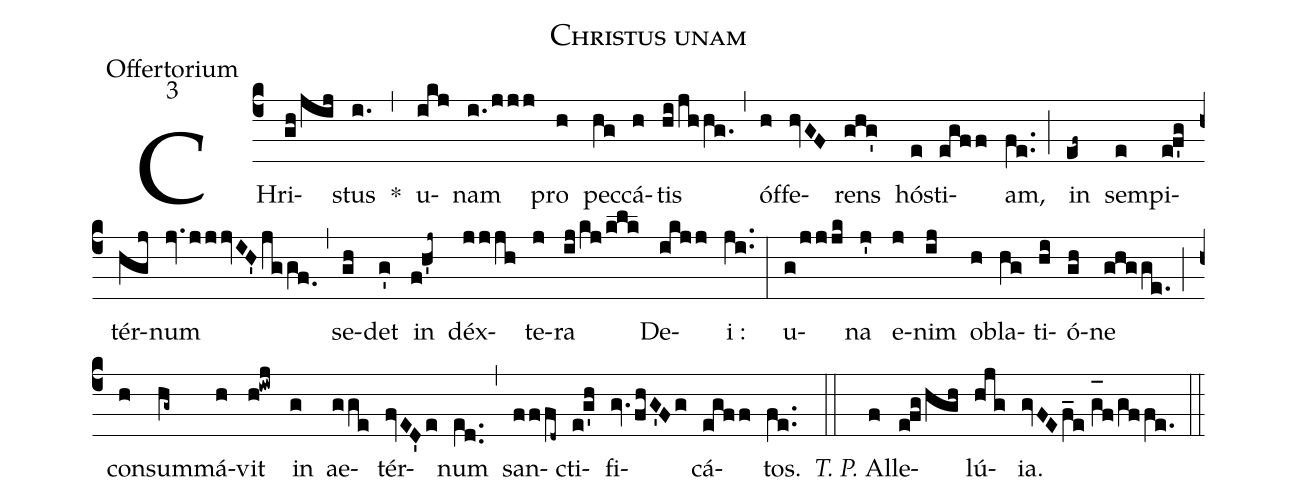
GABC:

name:Christus unam;
office-part:Offertorium;
mode:3;
%%
(c4) CHri(gh/jij)stus(i.) *(,) u(ikj)nam(i./jjj) pro(h) pec(hg)cá(h)tis(hi/jhhg.) (,) óf(h)fe(hvGF)rens(ghg') hó(e)sti(egff)am,(fe..) (;) in(ef~) sem(e)pi(ef'g)tér(hgj)num(jv.jjjvIH'jggf.0) (,) se(gh)det(g') in(f!h'j~) déx(jjjh)te(j)ra(ij/kj/klk) De(ikjj)i :(ji..) (:) u(g/jjjk)na(j') e(j)nim(ij) ob(h)la(hg)ti(hi)ó(gh)ne(ghgge.) (;) <nlba>con(h)sum(hg~)má(h)vit</nlba>(h!iwj) in(g) ae(gge)tér(fvED'e)num(e[ll:1]d..) (,) san(fffd~)cti(e!g'h)fi(gv.fhG'Fg)cá(egff)tos.(fe..) (::) <nlba><i>T. P.</i> Al(f)le(efghgh)lú(hjg){ia}.</nlba>(gvFEf_e//g_[oh:h]f/gffe.) (::)
